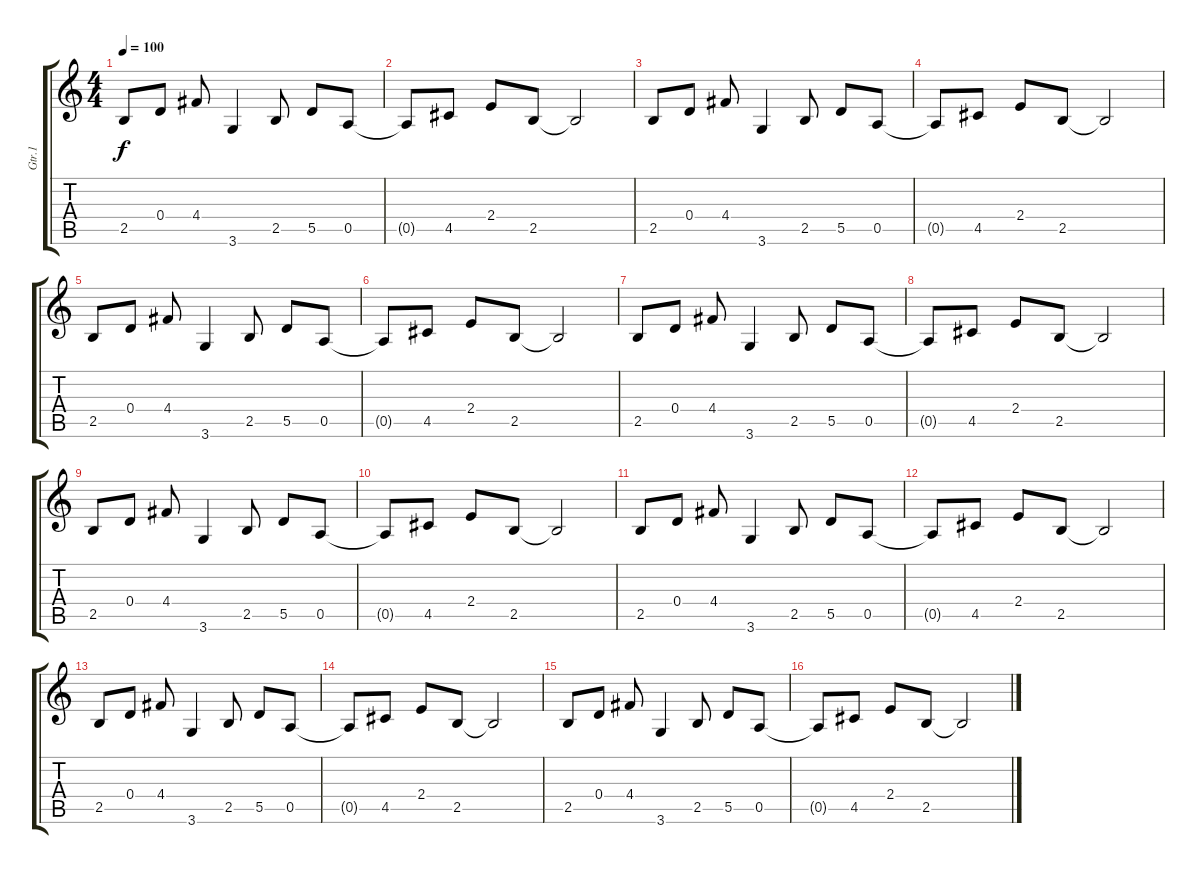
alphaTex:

\track ("Gtr.1" "Gtr.1") {instrument distortionguitar}
\staff {score tabs}
\tuning (E4 B3 G3 D3 A2 E2) {hide}
\ts (4 4)
\tempo 100
\clef g2
\ks c
2.5.8{dy f} 0.4.8 4.4.8 3.6.4 2.5.8 5.5.8 0.5.8 |
0.5{t}.8 4.5.8 2.4.8 2.5.8 2.5{t}.2 |
2.5.8 0.4.8 4.4.8 3.6.4 2.5.8 5.5.8 0.5.8 |
0.5{t}.8 4.5.8 2.4.8 2.5.8 2.5{t}.2 |
2.5.8 0.4.8 4.4.8 3.6.4 2.5.8 5.5.8 0.5.8 |
0.5{t}.8 4.5.8 2.4.8 2.5.8 2.5{t}.2 |
2.5.8 0.4.8 4.4.8 3.6.4 2.5.8 5.5.8 0.5.8 |
0.5{t}.8 4.5.8 2.4.8 2.5.8 2.5{t}.2 |
2.5.8 0.4.8 4.4.8 3.6.4 2.5.8 5.5.8 0.5.8 |
0.5{t}.8 4.5.8 2.4.8 2.5.8 2.5{t}.2 |
2.5.8 0.4.8 4.4.8 3.6.4 2.5.8 5.5.8 0.5.8 |
0.5{t}.8 4.5.8 2.4.8 2.5.8 2.5{t}.2 |
2.5.8 0.4.8 4.4.8 3.6.4 2.5.8 5.5.8 0.5.8 |
0.5{t}.8 4.5.8 2.4.8 2.5.8 2.5{t}.2 |
2.5.8{volume 0} 0.4.8 4.4.8 3.6.4 2.5.8 5.5.8 0.5.8 |
0.5{t}.8 4.5.8 2.4.8 2.5.8 2.5{t}.2
